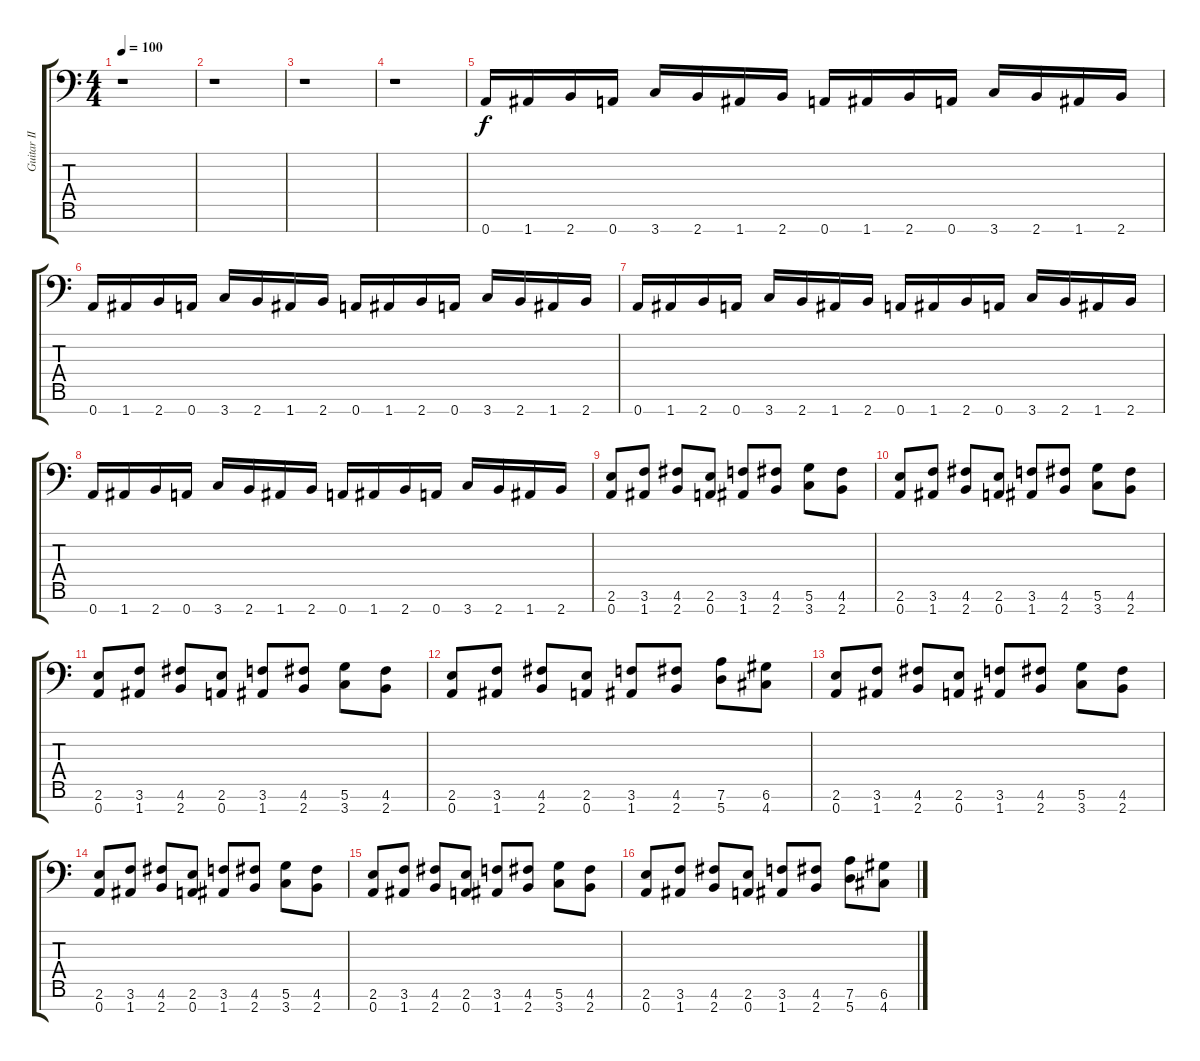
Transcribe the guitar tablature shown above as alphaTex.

\track ("Guitar II" "Guitar II") {instrument overdrivenguitar}
\staff {score tabs}
\tuning (D4 A3 F3 C3 G2 D2 A1) {hide}
\ts (4 4)
\tempo 100
\clef f4
\ks c
r.1{dy f instrument overdrivenguitar} |
r.1 |
r.1 |
r.1 |
0.7.16 1.7.16 2.7.16 0.7.16 3.7.16 2.7.16 1.7.16 2.7.16 0.7.16 1.7.16 2.7.16 0.7.16 3.7.16 2.7.16 1.7.16 2.7.16 |
0.7.16 1.7.16 2.7.16 0.7.16 3.7.16 2.7.16 1.7.16 2.7.16 0.7.16 1.7.16 2.7.16 0.7.16 3.7.16 2.7.16 1.7.16 2.7.16 |
0.7.16 1.7.16 2.7.16 0.7.16 3.7.16 2.7.16 1.7.16 2.7.16 0.7.16 1.7.16 2.7.16 0.7.16 3.7.16 2.7.16 1.7.16 2.7.16 |
0.7.16 1.7.16 2.7.16 0.7.16 3.7.16 2.7.16 1.7.16 2.7.16 0.7.16 1.7.16 2.7.16 0.7.16 3.7.16 2.7.16 1.7.16 2.7.16 |
(2.6 0.7).8 (3.6 1.7).8 (4.6 2.7).8 (2.6 0.7).8 (3.6 1.7).8 (4.6 2.7).8 (5.6 3.7).8 (4.6 2.7).8 |
(2.6 0.7).8 (3.6 1.7).8 (4.6 2.7).8 (2.6 0.7).8 (3.6 1.7).8 (4.6 2.7).8 (5.6 3.7).8 (4.6 2.7).8 |
(2.6 0.7).8 (3.6 1.7).8 (4.6 2.7).8 (2.6 0.7).8 (3.6 1.7).8 (4.6 2.7).8 (5.6 3.7).8 (4.6 2.7).8 |
(2.6 0.7).8 (3.6 1.7).8 (4.6 2.7).8 (2.6 0.7).8 (3.6 1.7).8 (4.6 2.7).8 (7.6 5.7).8 (6.6 4.7).8 |
(2.6 0.7).8 (3.6 1.7).8 (4.6 2.7).8 (2.6 0.7).8 (3.6 1.7).8 (4.6 2.7).8 (5.6 3.7).8 (4.6 2.7).8 |
(2.6 0.7).8 (3.6 1.7).8 (4.6 2.7).8 (2.6 0.7).8 (3.6 1.7).8 (4.6 2.7).8 (5.6 3.7).8 (4.6 2.7).8 |
(2.6 0.7).8 (3.6 1.7).8 (4.6 2.7).8 (2.6 0.7).8 (3.6 1.7).8 (4.6 2.7).8 (5.6 3.7).8 (4.6 2.7).8 |
(2.6 0.7).8 (3.6 1.7).8 (4.6 2.7).8 (2.6 0.7).8 (3.6 1.7).8 (4.6 2.7).8 (7.6 5.7).8 (6.6 4.7).8
